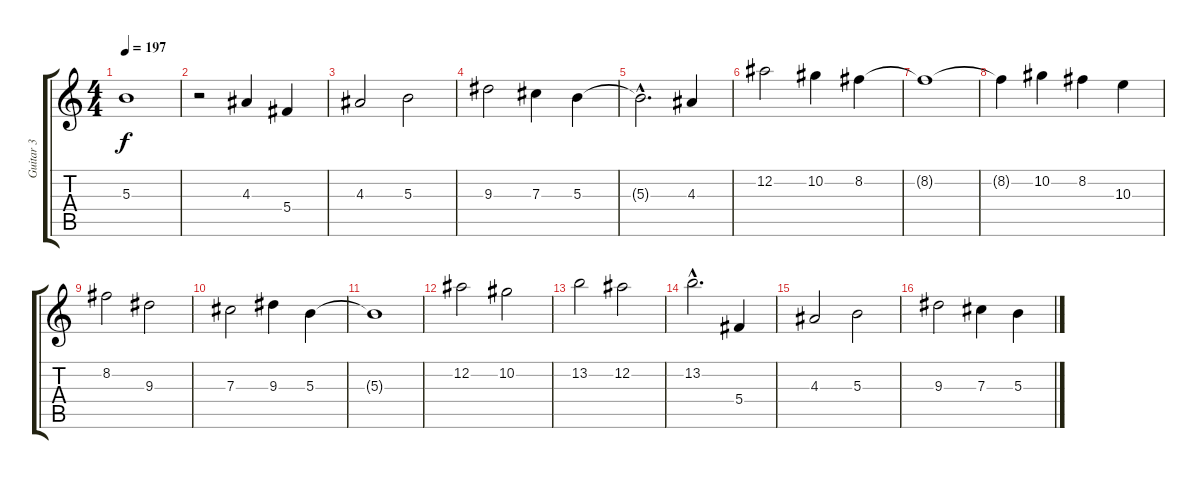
\track ("Guitar 3" "Guitar 3") {instrument overdrivenguitar}
\staff {score tabs}
\tuning (Eb4 Bb3 Gb3 Db3 Ab2 Eb2) {hide}
\ts (4 4)
\tempo 197
\clef g2
\ks c
5.3{t}.1{dy f} |
r.2 4.3.4 5.4.4 |
4.3.2 5.3.2 |
9.3.2 7.3.4 5.3.4 |
5.3{hac t}.2{d} 4.3.4 |
12.2.2 10.2.4 8.2.4 |
8.2{t}.1 |
8.2{t}.4 10.2.4 8.2.4 10.3.4 |
8.2.2 9.3.2 |
7.3.2 9.3.4 5.3.4 |
5.3{t}.1 |
12.2.2 10.2.2 |
13.2.2 12.2.2 |
13.2{hac}.2{d} 5.4.4 |
4.3.2 5.3.2 |
9.3.2 7.3.4 5.3.4
